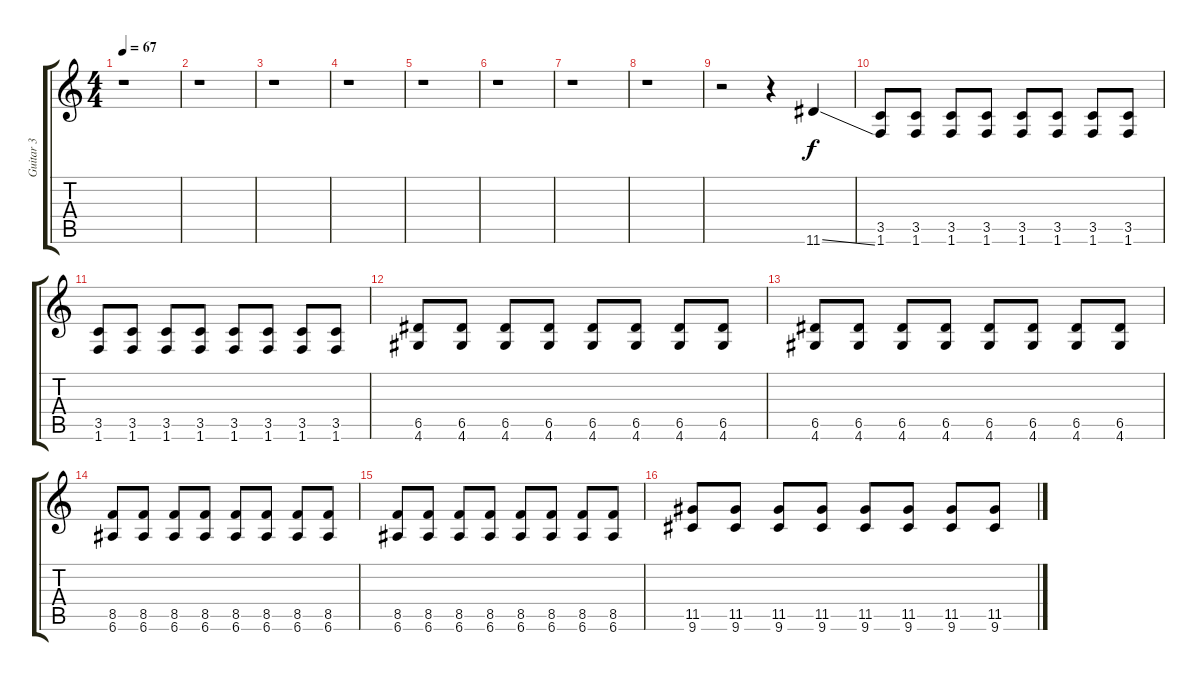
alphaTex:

\track ("Guitar 3" "Guitar 3") {instrument distortionguitar}
\staff {score tabs}
\tuning (E4 B3 G3 D3 A2 E2) {hide}
\ts (4 4)
\tempo 67
\clef g2
\ks c
r.1{dy f} |
r.1 |
r.1 |
r.1 |
r.1 |
r.1 |
r.1 |
r.1 |
r.2 r.4 11.6{ss}.4 |
(3.5 1.6).8 (3.5 1.6).8 (3.5 1.6).8 (3.5 1.6).8 (3.5 1.6).8 (3.5 1.6).8 (3.5 1.6).8 (3.5 1.6).8 |
(3.5 1.6).8 (3.5 1.6).8 (3.5 1.6).8 (3.5 1.6).8 (3.5 1.6).8 (3.5 1.6).8 (3.5 1.6).8 (3.5 1.6).8 |
(6.5 4.6).8 (6.5 4.6).8 (6.5 4.6).8 (6.5 4.6).8 (6.5 4.6).8 (6.5 4.6).8 (6.5 4.6).8 (6.5 4.6).8 |
(6.5 4.6).8 (6.5 4.6).8 (6.5 4.6).8 (6.5 4.6).8 (6.5 4.6).8 (6.5 4.6).8 (6.5 4.6).8 (6.5 4.6).8 |
(8.5 6.6).8 (8.5 6.6).8 (8.5 6.6).8 (8.5 6.6).8 (8.5 6.6).8 (8.5 6.6).8 (8.5 6.6).8 (8.5 6.6).8 |
(8.5 6.6).8 (8.5 6.6).8 (8.5 6.6).8 (8.5 6.6).8 (8.5 6.6).8 (8.5 6.6).8 (8.5 6.6).8 (8.5 6.6).8 |
(11.5 9.6).8 (11.5 9.6).8 (11.5 9.6).8 (11.5 9.6).8 (11.5 9.6).8 (11.5 9.6).8 (11.5 9.6).8 (11.5 9.6).8
